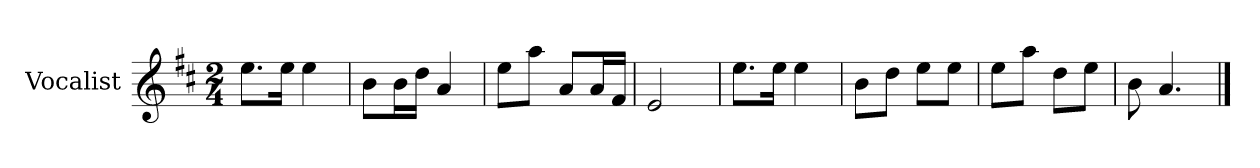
**kern
*part1
*staff1
*I"Vocalist
*k[f#c#]
*D:
*M2/4
=
8.eeL
16eeJk
4ee
=1
8bL
16bL
16ddJJ
4a
=2
8eeL
8aaJ
8aL
16aL
16f#JJ
=3
2e
=4
8.eeL
16eeJk
4ee
=5
8bL
8ddJ
8eeL
8eeJ
=6
8eeL
8aaJ
8ddL
8eeJ
=7
8b
4.a
==
*-
